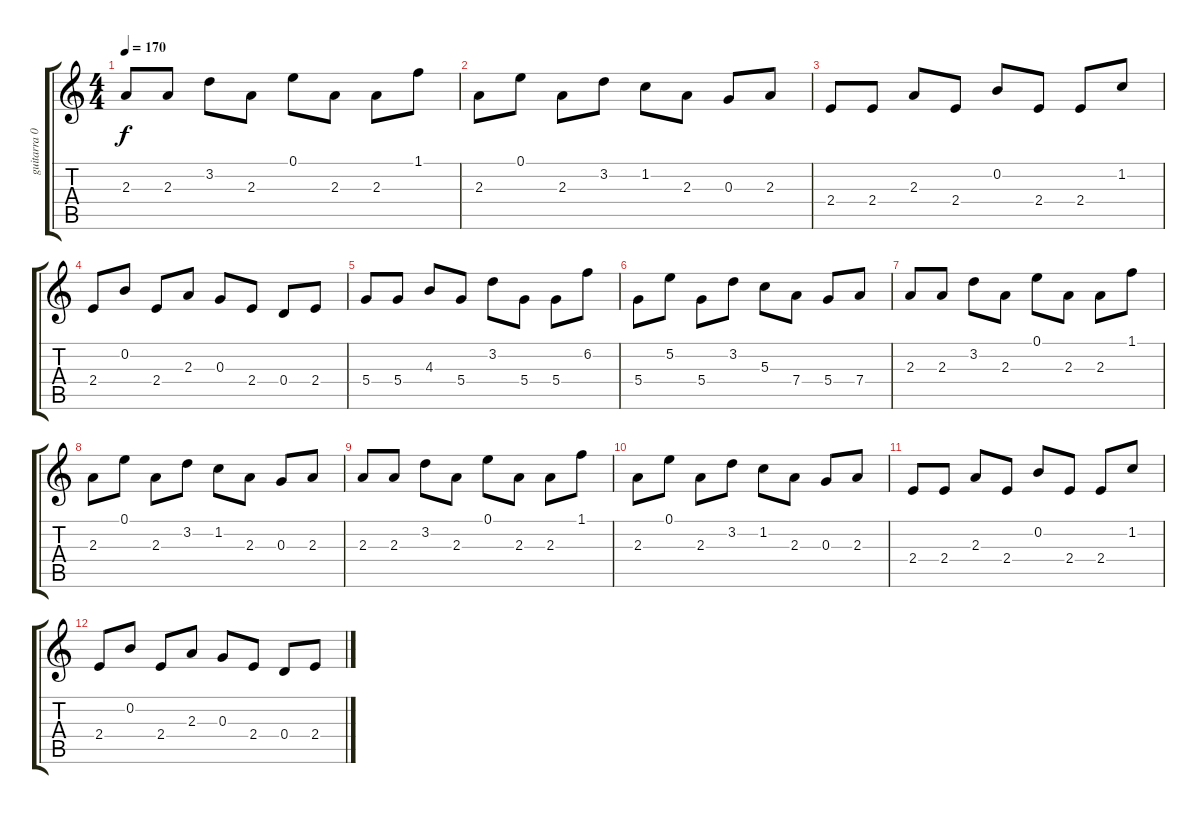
\track ("guitarra 03" "guitarra 0") {instrument distortionguitar}
\staff {score tabs}
\tuning (E4 B3 G3 D3 A2 E2) {hide}
\ts (4 4)
\tempo 170
\clef g2
\ks c
2.3.8{dy f} 2.3.8 3.2.8 2.3.8 0.1.8 2.3.8 2.3.8 1.1.8 |
2.3.8 0.1.8 2.3.8 3.2.8 1.2.8 2.3.8 0.3.8 2.3.8 |
2.4.8 2.4.8 2.3.8 2.4.8 0.2.8 2.4.8 2.4.8 1.2.8 |
2.4.8 0.2.8 2.4.8 2.3.8 0.3.8 2.4.8 0.4.8 2.4.8 |
5.4.8 5.4.8 4.3.8 5.4.8 3.2.8 5.4.8 5.4.8 6.2.8 |
5.4.8 5.2.8 5.4.8 3.2.8 5.3.8 7.4.8 5.4.8 7.4.8 |
2.3.8 2.3.8 3.2.8 2.3.8 0.1.8 2.3.8 2.3.8 1.1.8 |
2.3.8 0.1.8 2.3.8 3.2.8 1.2.8 2.3.8 0.3.8 2.3.8 |
2.3.8 2.3.8 3.2.8 2.3.8 0.1.8 2.3.8 2.3.8 1.1.8 |
2.3.8 0.1.8 2.3.8 3.2.8 1.2.8 2.3.8 0.3.8 2.3.8 |
2.4.8 2.4.8 2.3.8 2.4.8 0.2.8 2.4.8 2.4.8 1.2.8 |
2.4.8 0.2.8 2.4.8 2.3.8 0.3.8 2.4.8 0.4.8 2.4.8
